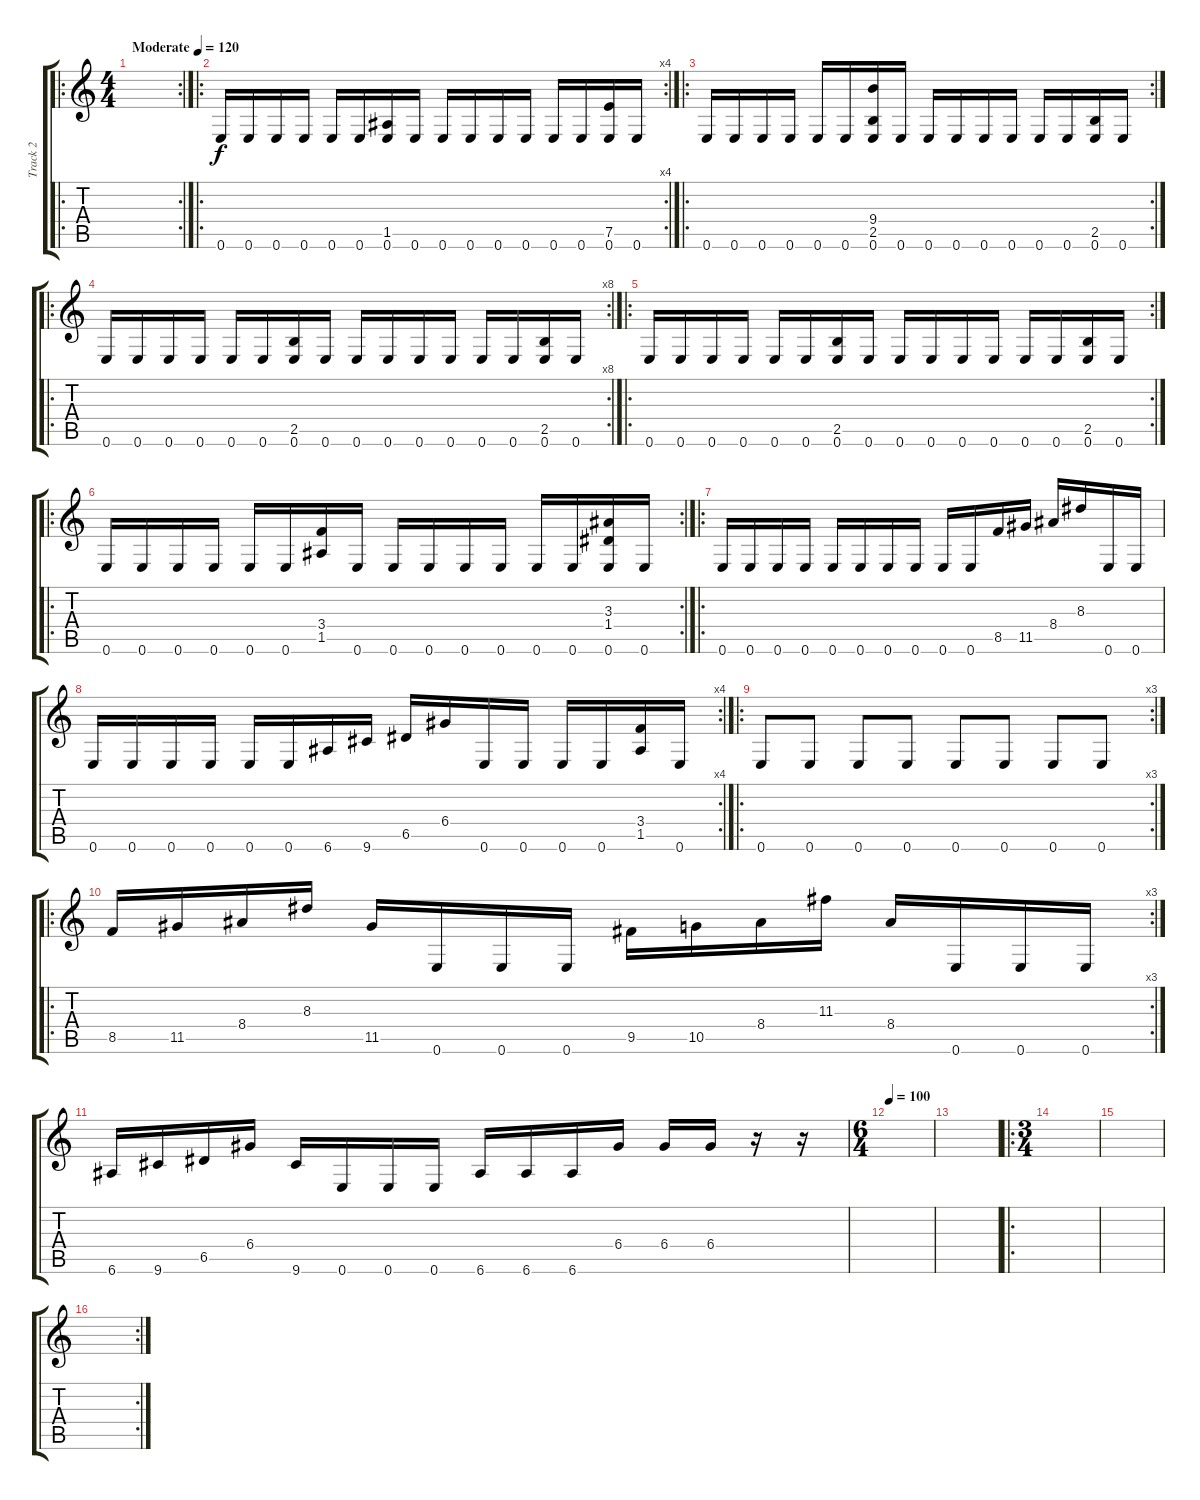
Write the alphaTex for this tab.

\track ("Track 2" "Track 2") {instrument overdrivenguitar}
\staff {score tabs}
\tuning (E4 B3 G3 D3 A2 E2) {hide}
\ro
\rc 2
\ts (4 4)
\tempo (120 "Moderate")
\clef g2
\ks c
|
\ro
\rc 4
0.6.16 0.6.16 0.6.16 0.6.16 0.6.16 0.6.16 (1.5 0.6).16 0.6.16 0.6.16 0.6.16 0.6.16 0.6.16 0.6.16 0.6.16 (7.5 0.6).16 0.6.16 |
\ro
\rc 2
0.6.16 0.6.16 0.6.16 0.6.16 0.6.16 0.6.16 (9.4 2.5 0.6).16 0.6.16 0.6.16 0.6.16 0.6.16 0.6.16 0.6.16 0.6.16 (2.5 0.6).16 0.6.16 |
\ro
\rc 8
0.6.16 0.6.16 0.6.16 0.6.16 0.6.16 0.6.16 (2.5 0.6).16 0.6.16 0.6.16 0.6.16 0.6.16 0.6.16 0.6.16 0.6.16 (2.5 0.6).16 0.6.16 |
\ro
\rc 2
0.6.16 0.6.16 0.6.16 0.6.16 0.6.16 0.6.16 (2.5 0.6).16 0.6.16 0.6.16 0.6.16 0.6.16 0.6.16 0.6.16 0.6.16 (2.5 0.6).16 0.6.16 |
\ro
\rc 2
0.6.16 0.6.16 0.6.16 0.6.16 0.6.16 0.6.16 (3.4 1.5).16 0.6.16 0.6.16 0.6.16 0.6.16 0.6.16 0.6.16 0.6.16 (3.3 1.4 0.6).16 0.6.16 |
\ro
0.6.16 0.6.16 0.6.16 0.6.16 0.6.16 0.6.16 0.6.16 0.6.16 0.6.16 0.6.16 8.5.16 11.5.16 8.4.16 8.3.16 0.6.16 0.6.16 |
\rc 4
0.6.16 0.6.16 0.6.16 0.6.16 0.6.16 0.6.16 6.6.16 9.6.16 6.5.16 6.4.16 0.6.16 0.6.16 0.6.16 0.6.16 (3.4 1.5).16 0.6.16 |
\ro
\rc 3
0.6.8 0.6.8 0.6.8 0.6.8 0.6.8 0.6.8 0.6.8 0.6.8 |
\ro
\rc 3
8.5.16 11.5.16 8.4.16 8.3.16 11.5.16 0.6.16 0.6.16 0.6.16 9.5.16 10.5.16 8.4.16 11.3.16 8.4.16 0.6.16 0.6.16 0.6.16 |
6.6.16 9.6.16 6.5.16 6.4.16 9.6.16 0.6.16 0.6.16 0.6.16 6.6.16 6.6.16 6.6.16 6.4.16 6.4.16 6.4.16 r.16 r.16 |
\ts (6 4)
\tempo 100
|
|
\ro
\ts (3 4)
|
|
\rc 2
